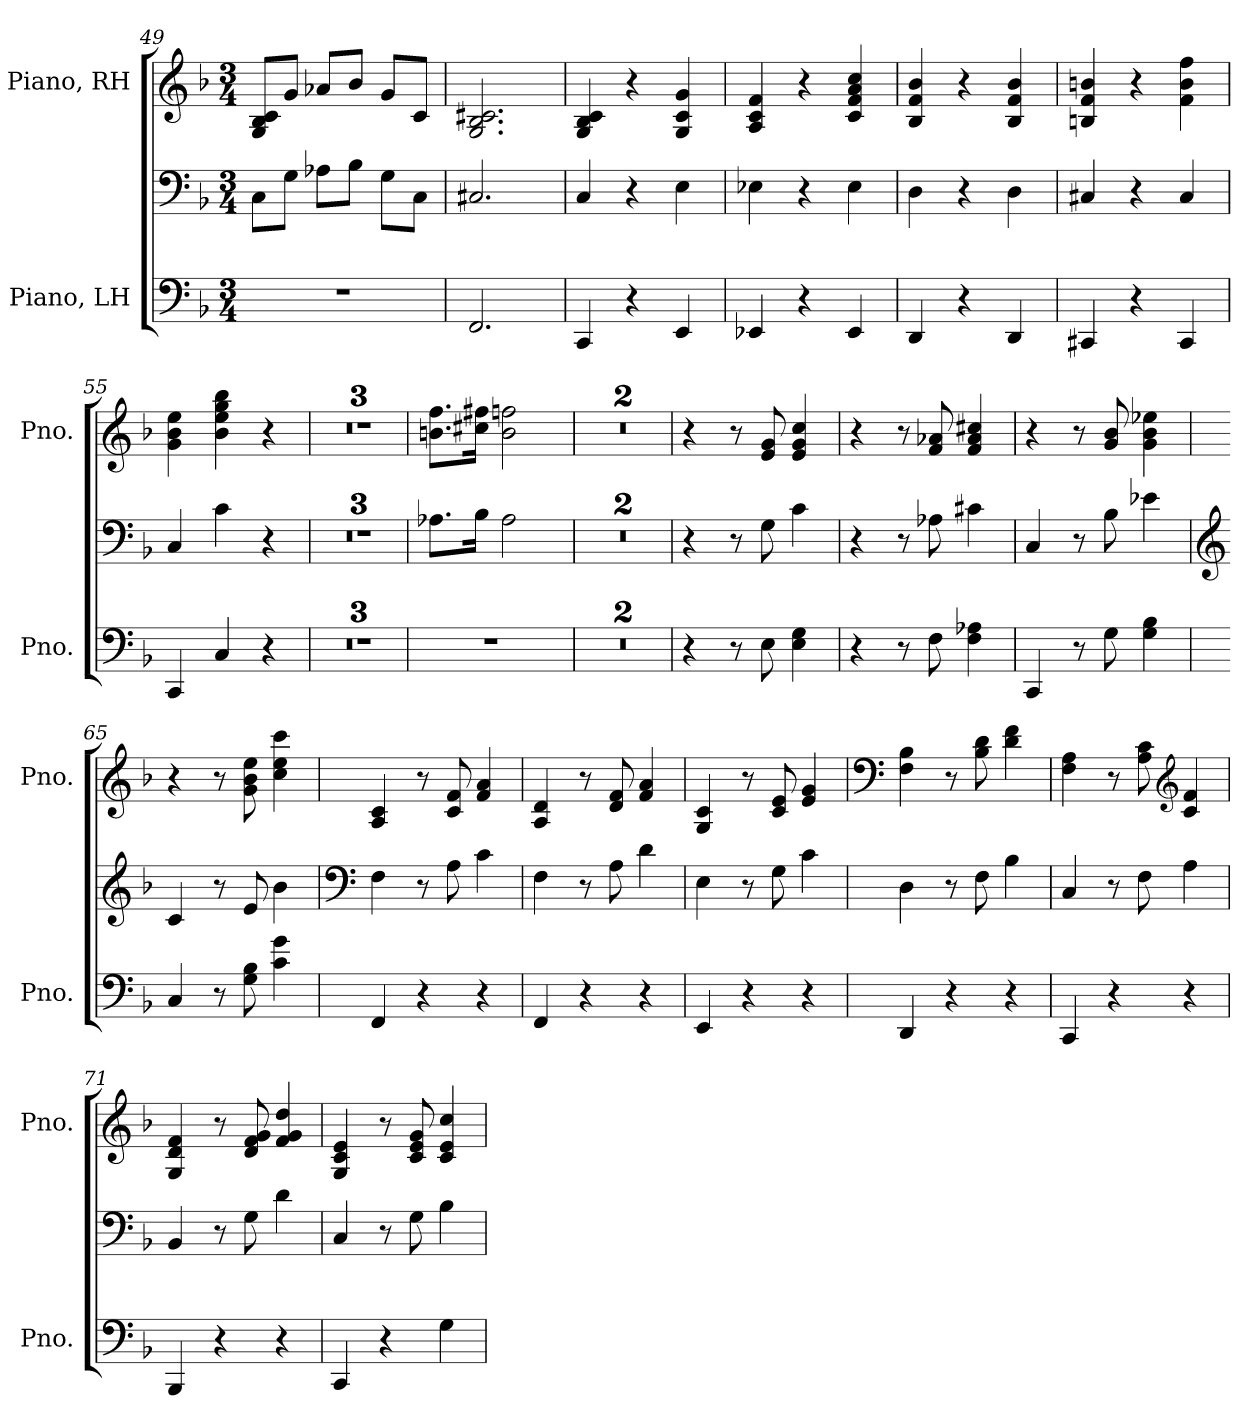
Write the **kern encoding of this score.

**kern	**kern	**kern
*part2	*part2	*part1
*staff3	*staff2	*staff1
*I"Piano, LH	*	*I"Piano, RH
*I'Pno.	*	*I'Pno.
*clefF4	*clefF4	*clefG2
*k[b-]	*k[b-]	*k[b-]
*M3/4	*M3/4	*M3/4
=49	=49	=49
2.r	8C\L	8G/ 8B-/ 8c/L
.	8G\J	8g/J
.	8A-X\L	8a-X/L
.	8B-\J	8b-/J
.	8G\L	8g/L
.	8C\J	8c/J
=50	=50	=50
2.FF/	2.C#X/	2.G/ 2.B-/ 2.c#X/
=51	=51	=51
4CC/	4C/	4G/ 4B-/ 4c/
4r	4r	4r
4EE/	4E\	4G/ 4c/ 4g/
!!LO:PB:g=z
=52	=52	=52
4EE-X/	4E-X\	4A/ 4c/ 4f/
4r	4r	4r
4EE-/	4E-\	4c/ 4f/ 4a/ 4cc/
=53	=53	=53
4DD/	4D\	4B-/ 4f/ 4b-/
4r	4r	4r
4DD/	4D\	4B-/ 4f/ 4b-/
=54	=54	=54
4CC#X/	4C#X/	4Bn/ 4f/ 4bn/
4r	4r	4r
4CC#/	4C#/	4f\ 4b\ 4ff\
=55	=55	=55
4CC/	4C/	4g\ 4b-\ 4ee\
4C/	4c\	4b-\ 4ee\ 4gg\ 4bb-\
4r	4r	4r
=56	=56	=56
2.r	2.r	2.r
=57	=57	=57
2.r	2.r	2.r
=58	=58	=58
2.r	2.r	2.r
=59	=59	=59
2.r	8.A-X\L	8.bn\ 8.ff\L
.	16B-\Jk	16cc#X\ 16ff#X\Jk
.	2A-\	2b\ 2ffn\
=60	=60	=60
2.r	2.r	2.r
=61	=61	=61
2.r	2.r	2.r
=62	=62	=62
4r	4r	4r
8r	8r	8r
8E\	8G\	8e/ 8g/
4E\ 4G\	4c\	4e/ 4g/ 4cc/
!!LO:LB:g=z
=63	=63	=63
4r	4r	4r
8r	8r	8r
8F\	8A-X\	8f/ 8a-X/
4F\ 4A-X\	4c#X\	4f/ 4a-/ 4cc#X/
=64	=64	=64
4CC/	4C/	4r
8r	8r	8r
8G\	8B-\	8g/ 8b-/
4G\ 4B-\	4e-X\	4g\ 4b-\ 4ee-X\
=65	=65	=65
*	*clefG2	*
4C/	4c/	4r
8r	8r	8r
8G\ 8B-\	8e/	8g\ 8b-\ 8ee\
4c\ 4g\	4b-\	4cc\ 4ee\ 4ccc\
=66	=66	=66
*	*clefF4	*
4FF/	4F\	4A/ 4c/
4r	8r	8r
.	8A\	8c/ 8f/
4r	4c\	4f/ 4a/
=67	=67	=67
4FF/	4F\	4A/ 4d/
4r	8r	8r
.	8A\	8d/ 8f/
4r	4d\	4f/ 4a/
=68	=68	=68
4EE/	4E\	4G/ 4c/
4r	8r	8r
.	8G\	8c/ 8e/
4r	4c\	4e/ 4g/
!!LO:LB:g=z
=69	=69	=69
*	*	*clefF4
4DD/	4D\	4F\ 4B-\
4r	8r	8r
.	8F\	8B-\ 8d\
4r	4B-\	4d\ 4f\
=70	=70	=70
4CC/	4C/	4F\ 4A\
4r	8r	8r
.	8F\	8A\ 8c\
*	*	*clefG2
4r	4A\	4c/ 4f/
=71	=71	=71
4BBB-/	4BB-/	4G/ 4d/ 4f/
4r	8r	8r
.	8G\	8d/ 8f/ 8g/
4r	4d\	4f/ 4g/ 4dd/
=72	=72	=72
4CC/	4C/	4G/ 4c/ 4e/
4r	8r	8r
.	8G\	8c/ 8e/ 8g/
4G\	4B-\	4c/ 4e/ 4cc/
=	=	=
*-	*-	*-
